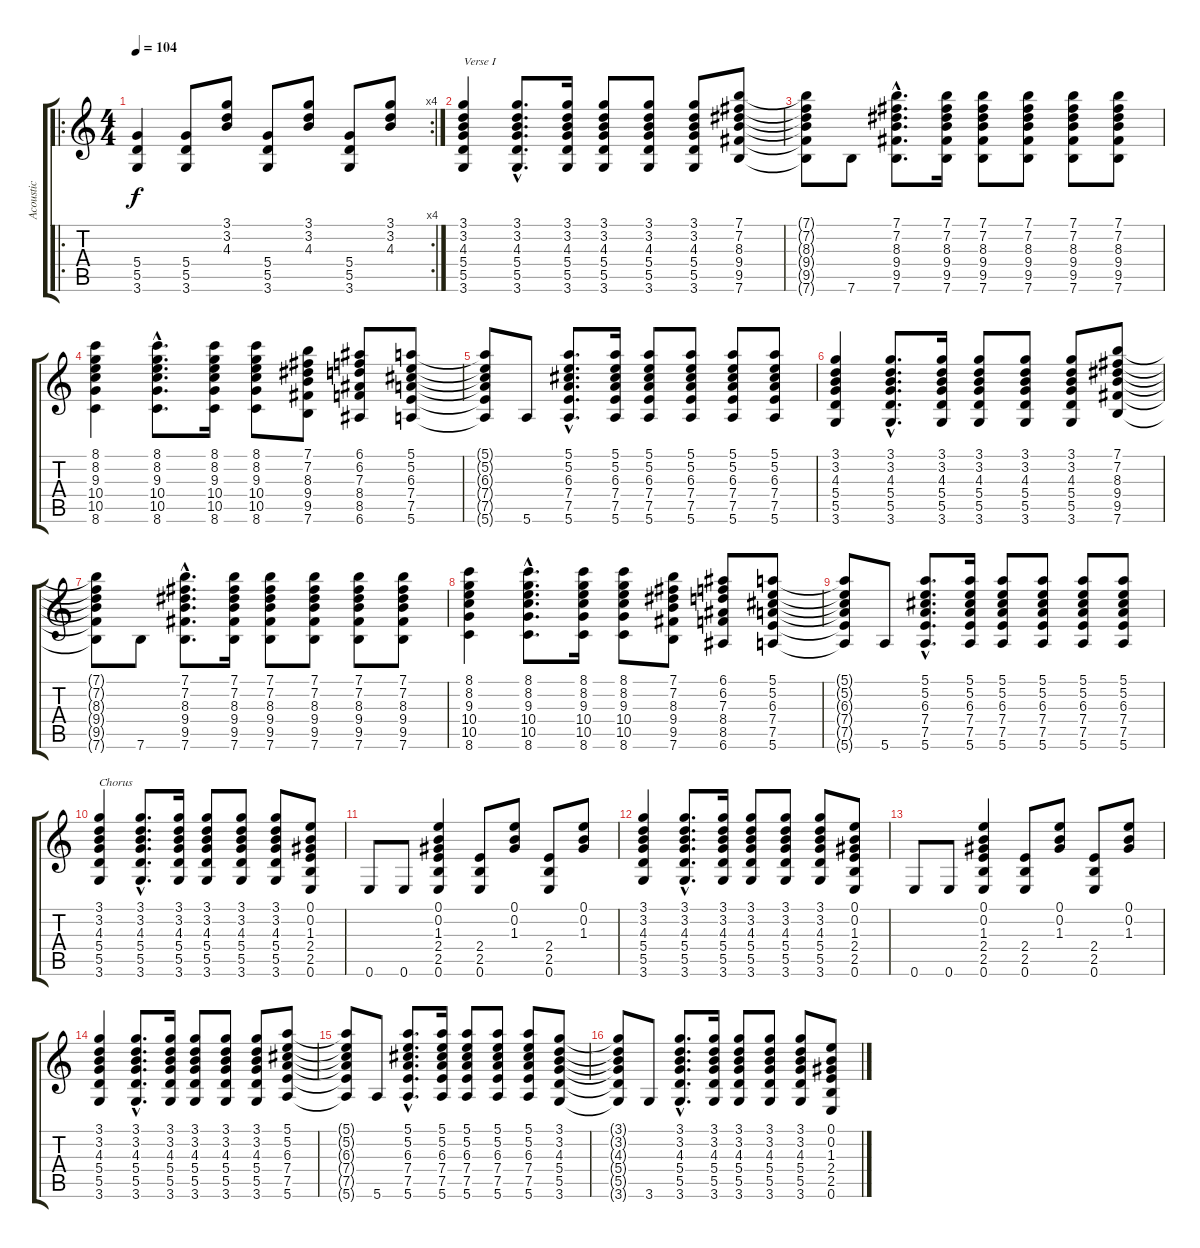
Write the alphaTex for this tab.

\track ("Acoustic" "Acoustic") {instrument acousticguitarsteel}
\staff {score tabs}
\tuning (E4 B3 G3 D3 A2 E2) {hide}
\ro
\rc 4
\ts (4 4)
\tempo 104
\clef g2
\ks c
(5.4 5.5 3.6).4{dy f instrument acousticguitarsteel} (5.4 5.5 3.6).8 (3.1 3.2 4.3).8 (5.4 5.5 3.6).8 (3.1 3.2 4.3).8 (5.4 5.5 3.6).8 (3.1 3.2 4.3).8 |
(3.1 3.2 4.3 5.4 5.5 3.6).4{txt "Verse I"} (3.1{hac} 3.2{hac} 4.3{hac} 5.4{hac} 5.5{hac} 3.6{hac}).8{d} (3.1 3.2 4.3 5.4 5.5 3.6).16 (3.1 3.2 4.3 5.4 5.5 3.6).8 (3.1 3.2 4.3 5.4 5.5 3.6).8 (3.1 3.2 4.3 5.4 5.5 3.6).8 (7.1 7.2 8.3 9.4 9.5 7.6).8 |
(7.1{t} 7.2{t} 8.3{t} 9.4{t} 9.5{t} 7.6{t}).8 7.6.8 (7.1{hac} 7.2{hac} 8.3{hac} 9.4{hac} 9.5{hac} 7.6{hac}).8{d} (7.1 7.2 8.3 9.4 9.5 7.6).16 (7.1 7.2 8.3 9.4 9.5 7.6).8 (7.1 7.2 8.3 9.4 9.5 7.6).8 (7.1 7.2 8.3 9.4 9.5 7.6).8 (7.1 7.2 8.3 9.4 9.5 7.6).8 |
(8.1 8.2 9.3 10.4 10.5 8.6).4 (8.1{hac} 8.2{hac} 9.3{hac} 10.4{hac} 10.5{hac} 8.6{hac}).8{d} (8.1 8.2 9.3 10.4 10.5 8.6).16 (8.1 8.2 9.3 10.4 10.5 8.6).8 (7.1 7.2 8.3 9.4 9.5 7.6).8 (6.1 6.2 7.3 8.4 8.5 6.6).8 (5.1 5.2 6.3 7.4 7.5 5.6).8 |
(5.1{t} 5.2{t} 6.3{t} 7.4{t} 7.5{t} 5.6{t}).8 5.6.8 (5.1{hac} 5.2{hac} 6.3{hac} 7.4{hac} 7.5{hac} 5.6{hac}).8{d} (5.1 5.2 6.3 7.4 7.5 5.6).16 (5.1 5.2 6.3 7.4 7.5 5.6).8 (5.1 5.2 6.3 7.4 7.5 5.6).8 (5.1 5.2 6.3 7.4 7.5 5.6).8 (5.1 5.2 6.3 7.4 7.5 5.6).8 |
(3.1 3.2 4.3 5.4 5.5 3.6).4 (3.1{hac} 3.2{hac} 4.3{hac} 5.4{hac} 5.5{hac} 3.6{hac}).8{d} (3.1 3.2 4.3 5.4 5.5 3.6).16 (3.1 3.2 4.3 5.4 5.5 3.6).8 (3.1 3.2 4.3 5.4 5.5 3.6).8 (3.1 3.2 4.3 5.4 5.5 3.6).8 (7.1 7.2 8.3 9.4 9.5 7.6).8 |
(7.1{t} 7.2{t} 8.3{t} 9.4{t} 9.5{t} 7.6{t}).8 7.6.8 (7.1{hac} 7.2{hac} 8.3{hac} 9.4{hac} 9.5{hac} 7.6{hac}).8{d} (7.1 7.2 8.3 9.4 9.5 7.6).16 (7.1 7.2 8.3 9.4 9.5 7.6).8 (7.1 7.2 8.3 9.4 9.5 7.6).8 (7.1 7.2 8.3 9.4 9.5 7.6).8 (7.1 7.2 8.3 9.4 9.5 7.6).8 |
(8.1 8.2 9.3 10.4 10.5 8.6).4 (8.1{hac} 8.2{hac} 9.3{hac} 10.4{hac} 10.5{hac} 8.6{hac}).8{d} (8.1 8.2 9.3 10.4 10.5 8.6).16 (8.1 8.2 9.3 10.4 10.5 8.6).8 (7.1 7.2 8.3 9.4 9.5 7.6).8 (6.1 6.2 7.3 8.4 8.5 6.6).8 (5.1 5.2 6.3 7.4 7.5 5.6).8 |
(5.1{t} 5.2{t} 6.3{t} 7.4{t} 7.5{t} 5.6{t}).8 5.6.8 (5.1{hac} 5.2{hac} 6.3{hac} 7.4{hac} 7.5{hac} 5.6{hac}).8{d} (5.1 5.2 6.3 7.4 7.5 5.6).16 (5.1 5.2 6.3 7.4 7.5 5.6).8 (5.1 5.2 6.3 7.4 7.5 5.6).8 (5.1 5.2 6.3 7.4 7.5 5.6).8 (5.1 5.2 6.3 7.4 7.5 5.6).8 |
(3.1 3.2 4.3 5.4 5.5 3.6).4{txt "Chorus"} (3.1{hac} 3.2{hac} 4.3{hac} 5.4{hac} 5.5{hac} 3.6{hac}).8{d} (3.1 3.2 4.3 5.4 5.5 3.6).16 (3.1 3.2 4.3 5.4 5.5 3.6).8 (3.1 3.2 4.3 5.4 5.5 3.6).8 (3.1 3.2 4.3 5.4 5.5 3.6).8 (0.1 0.2 1.3 2.4 2.5 0.6).8 |
0.6.8 0.6.8 (0.1 0.2 1.3 2.4 2.5 0.6).4 (2.4 2.5 0.6).8 (0.1 0.2 1.3).8 (2.4 2.5 0.6).8 (0.1 0.2 1.3).8 |
(3.1 3.2 4.3 5.4 5.5 3.6).4 (3.1{hac} 3.2{hac} 4.3{hac} 5.4{hac} 5.5{hac} 3.6{hac}).8{d} (3.1 3.2 4.3 5.4 5.5 3.6).16 (3.1 3.2 4.3 5.4 5.5 3.6).8 (3.1 3.2 4.3 5.4 5.5 3.6).8 (3.1 3.2 4.3 5.4 5.5 3.6).8 (0.1 0.2 1.3 2.4 2.5 0.6).8 |
0.6.8 0.6.8 (0.1 0.2 1.3 2.4 2.5 0.6).4 (2.4 2.5 0.6).8 (0.1 0.2 1.3).8 (2.4 2.5 0.6).8 (0.1 0.2 1.3).8 |
(3.1 3.2 4.3 5.4 5.5 3.6).4 (3.1{hac} 3.2{hac} 4.3{hac} 5.4{hac} 5.5{hac} 3.6{hac}).8{d} (3.1 3.2 4.3 5.4 5.5 3.6).16 (3.1 3.2 4.3 5.4 5.5 3.6).8 (3.1 3.2 4.3 5.4 5.5 3.6).8 (3.1 3.2 4.3 5.4 5.5 3.6).8 (5.1 5.2 6.3 7.4 7.5 5.6).8 |
(5.1{t} 5.2{t} 6.3{t} 7.4{t} 7.5{t} 5.6{t}).8 5.6.8 (5.1{hac} 5.2{hac} 6.3{hac} 7.4{hac} 7.5{hac} 5.6{hac}).8{d} (5.1 5.2 6.3 7.4 7.5 5.6).16 (5.1 5.2 6.3 7.4 7.5 5.6).8 (5.1 5.2 6.3 7.4 7.5 5.6).8 (5.1 5.2 6.3 7.4 7.5 5.6).8 (3.1 3.2 4.3 5.4 5.5 3.6).8 |
(3.1{t} 3.2{t} 4.3{t} 5.4{t} 5.5{t} 3.6{t}).8 3.6.8 (3.1{hac} 3.2{hac} 4.3{hac} 5.4{hac} 5.5{hac} 3.6{hac}).8{d} (3.1 3.2 4.3 5.4 5.5 3.6).16 (3.1 3.2 4.3 5.4 5.5 3.6).8 (3.1 3.2 4.3 5.4 5.5 3.6).8 (3.1 3.2 4.3 5.4 5.5 3.6).8 (0.1 0.2 1.3 2.4 2.5 0.6).8
